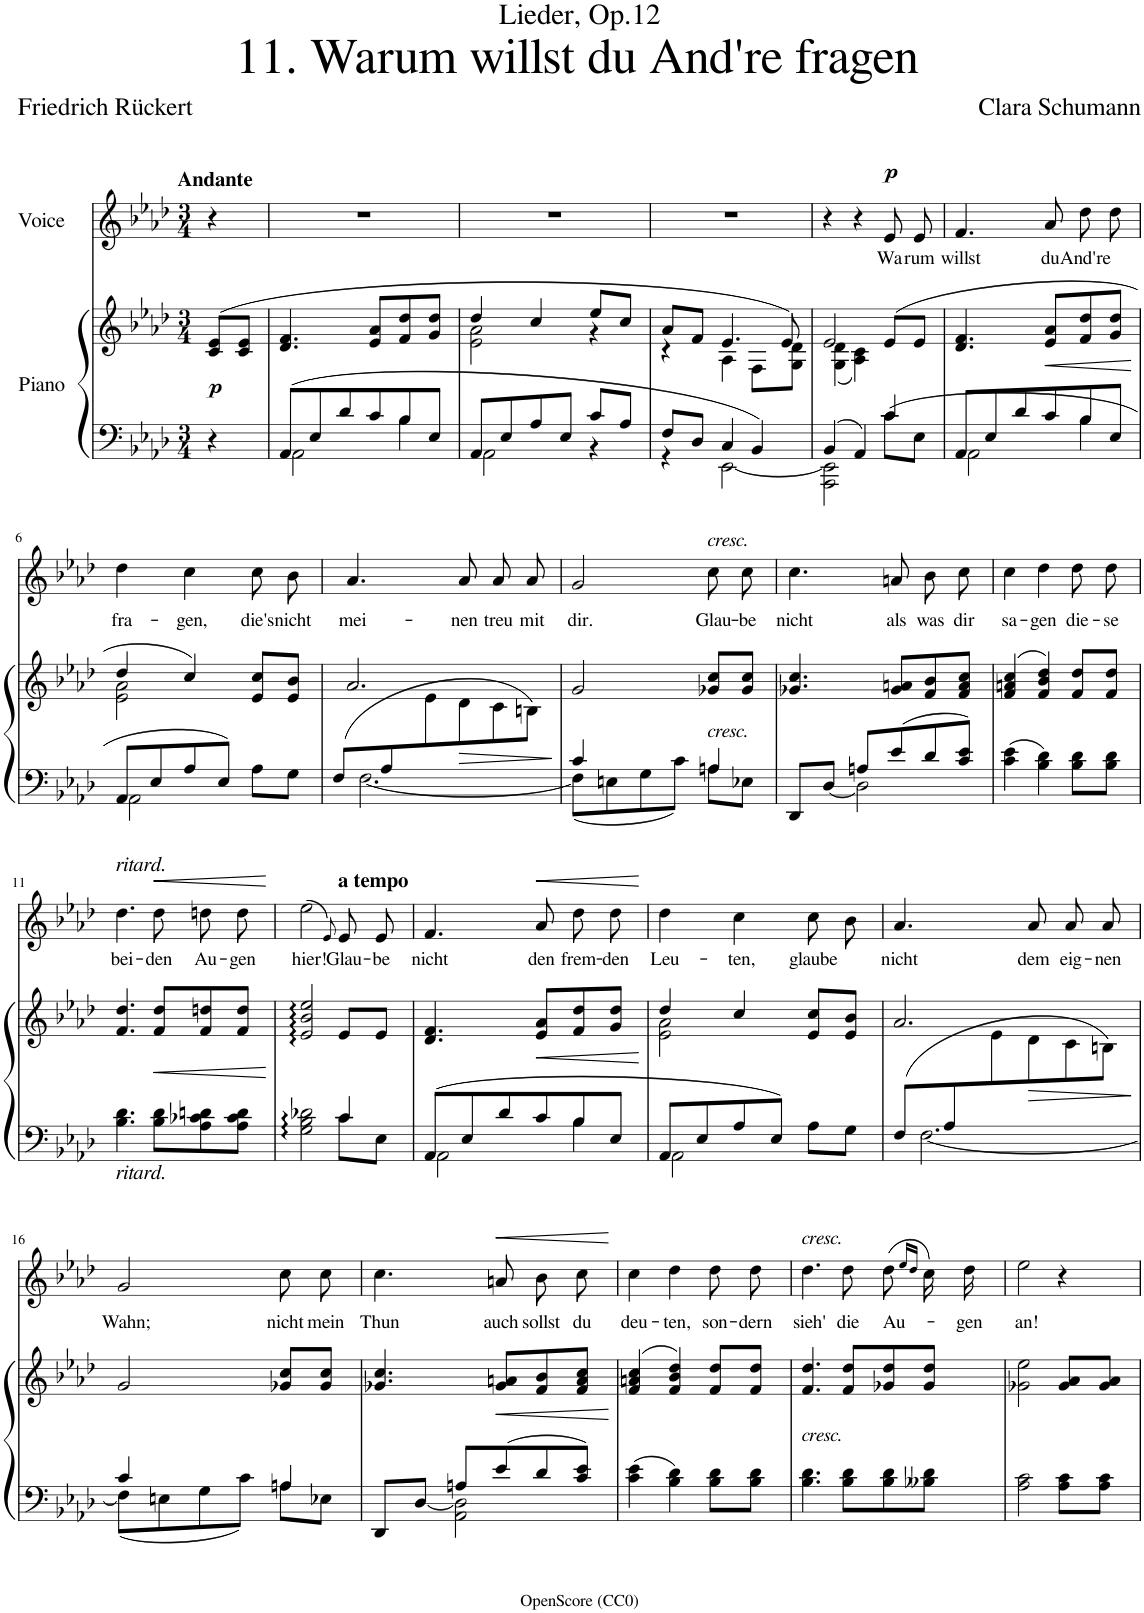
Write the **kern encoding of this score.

**kern	**kern	**dynam	**kern	**text	**dynam
*part2	*part2	*part2	*part1	*part1	*part1
*staff3	*staff2	*staff2/3	*staff1	*staff1	*staff1
*I"Piano	*	*	*I"Voice	*	*
*I'Pno	*	*	*	*	*
*clefF4	*clefG2	*	*clefG2	*	*
*k[b-e-a-d-]	*k[b-e-a-d-]	*	*k[b-e-a-d-]	*	*
*M3/4	*M3/4	*	*M3/4	*	*
=	=	=	=	=	=
!	!	!	!LO:TX:a:B:t=Andante	!	!
!	!	!LO:DY:b	!	!	!
4r	(8c/ 8e-/L	p	4r	.	.
.	8c/ 8e-/J	.	.	.	.
=1	=1	=1	=1	=1	=1
*^	*	*	*	*	*
8AA-/L	2AA-\	4.d-/ 4.f/	.	2.r	.	.
8E-/	.	.	.	.	.	.
8d-/	.	.	.	.	.	.
8c/	.	8e-/ 8a-/L	.	.	.	.
8B-/	4B-\	8f/ 8dd-/	.	.	.	.
8E-/J	.	8g/ 8dd-/J	.	.	.	.
=2	=2	=2	=2	=2	=2	=2
*	*	*^	*	*	*	*
8AA-/L	2AA-\	4dd-/	2e-\ 2a-\	.	2.r	.	.
8E-/	.	.	.	.	.	.	.
8A-/	.	4cc/	.	.	.	.	.
8E-/J	.	.	.	.	.	.	.
8c/L	4r	8ee-/L	4r	.	.	.	.
8A-/J	.	8cc/J	.	.	.	.	.
=3	=3	=3	=3	=3	=3	=3	=3
8F/L	4r	8a-/L	4r	.	2.r	.	.
8D-/J	.	8f/J	.	.	.	.	.
4C/	[2EE-\	4.e-/	4A-\	.	.	.	.
4BB-/	.	.	8F\L	.	.	.	.
.	.	8e-/)	8G\ 8d-\J	.	.	.	.
=4	=4	=4	=4	=4	=4	=4	=4
4BB-/	2AAA-\ 2EE-\]	2e-/	(4G\ 4d-\	.	4r	.	.
4AA-/	.	.	4A-\ 4c\)	.	4r	.	.
!	!	!	!	!	!	!LO:LY:b	!LO:DY:a
4c/	8c\L	(8e-/L	4ryy	.	8e-/	Wa-	p
!	!	!	!	!	!	!LO:LY:b	!
.	8E-\J	8e-/J	.	.	8e-/	-rum	.
*	*	*v	*v	*	*	*	*
=5	=5	=5	=5	=5	=5	=5
!	!	!	!	!	!LO:LY:b	!
8AA-/L	2AA-\	4.d-/ 4.f/	.	4.f/	willst	.
8E-/	.	.	.	.	.	.
8d-/	.	.	.	.	.	.
!	!	!	!LO:HP:b	!	!LO:LY:b	!
8c/	.	8e-/ 8a-/L	<	8a-/	du	.
!	!	!	!	!	!LO:LY:b	!
8B-/	4B-\	8f/ 8dd-/	.	8dd-\	And're	.
8E-/J	.	8g/ 8dd-/J	.	8dd-\	.	.
*v	*v	*	*	*	*	*
.	.	[	.	.	.
!!LO:LB:g=z
=6	=6	=6	=6	=6	=6
*^	*^	*	*	*	*
!	!	!	!	!	!	!LO:LY:b	!
2AA-\	8AA-/L	4dd-/	2e-\ 2a-\	.	4dd-\	fra-	.
.	8E-/	.	.	.	.	.	.
!	!	!	!	!	!	!LO:LY:b	!
.	8A-/	4cc/)	.	.	4cc\	-gen,	.
.	8E-/J	.	.	.	.	.	.
!	!	!	!	!	!	!LO:LY:b	!
8A-\L	4ryy	8e-/ 8cc/L	4ryy	.	8cc\	die's	.
!	!	!	!	!	!	!LO:LY:b	!
8G\J	.	8e-/ 8b-/J	.	.	8b-\	nicht	.
=7	=7	=7	=7	=7	=7	=7	=7
!	!	!	!	!	!	!LO:LY:b	!
(>8F/L	[2.F\	2.a-/	4ryy	.	4.a-/	mei-	.
8A-/	.	.	.	.	.	.	.
2ryy	.	.	8e-\	.	.	.	.
!	!	!	!	!LO:HP:b	!	!LO:LY:b	!
.	.	.	8d-\	>	8a-/	-nen	.
!	!	!	!	!	!	!LO:LY:b	!
.	.	.	8c\	.	8a-/	treu	.
!	!	!	!	!	!	!LO:LY:b	!
.	.	.	8Bn\J)	.	8a-/	mit	.
=8	=8	=8	=8	=8	=8	=8	=8
!	!	!	!	!	!	!LO:LY:b	!
*	*	*v	*v	*	*	*	*
4c/	8F\L]	2g/	.	2g/	dir.	.
.	8En\	.	.	.	.	.
4ryy	8G\	.	.	.	.	.
.	8c\J	.	.	.	.	.
!	!	!	!	!LO:TX:a:i:t=cresc.	!	!
!	!	!LO:TX:b:i:t=cresc.	!	!	!	!
!	!	!	!	!	!LO:LY:b	!
4An/	8A\L	8g-X/ 8cc/L	.	8cc\	Glau-	.
!	!	!	!	!	!LO:LY:b	!
.	8E-X\J	8g-/ 8cc/J	.	8cc\	-be	.
=9	=9	=9	=9	=9	=9	=9
!	!	!	!	!	!LO:LY:b	!
8DD-/L	4ryy	4.g-X/ 4.cc/	.	4.cc\	nicht	.
[8D-/J	.	.	.	.	.	.
8An/L	2D-\]	.	.	.	.	.
!	!	!	!	!	!LO:LY:b	!
8e-/	.	8g-/ 8an/L	.	8an/	als	.
!	!	!	!	!	!LO:LY:b	!
8d-/	.	8f/ 8b-/	.	8b-\	was	.
!	!	!	!	!	!LO:LY:b	!
8c/ 8e-/J	.	8f/ 8a/ 8cc/J	.	8cc\	dir	.
*v	*v	*	*	*	*	*
=10	=10	=10	=10	=10	=10
!	!	!	!	!LO:LY:b	!
4c\ 4e-\	(>4f/ 4an/ 4cc/	.	4cc\	sa-	.
!	!	!	!	!LO:LY:b	!
4B-\ 4d-\	4f/ 4b-/ 4dd-/)	.	4dd-\	-gen	.
!	!	!	!	!LO:LY:b	!
8B-\ 8d-\L	8f/ 8dd-/L	.	8dd-\	die-	.
!	!	!	!	!LO:LY:b	!
8B-\ 8d-\J	8f/ 8dd-/J	.	8dd-\	-se	.
!!LO:LB:g=z
=11	=11	=11	=11	=11	=11
!	!	!	!LO:TX:a:i:t=ritard.	!	!
!LO:TX:b:i:t=ritard.	!	!	!	!	!
!	!	!	!	!LO:LY:b	!
4.B-\ 4.d-\	4.f/ 4.dd-/	.	4.dd-\	bei-	.
!	!	!LO:HP:b	!	!LO:LY:b	!LO:HP:b
8B-\ 8d-\L	8f/ 8dd-/L	<	8dd-\	-den	<
!	!	!	!	!LO:LY:b	!
8A-\ 8c-X\ 8dn\	8f/ 8ddn/	.	8ddn\	Au-	.
!	!	!	!	!LO:LY:b	!
8A-\ 8c-\ 8d\J	8f/ 8dd/J	.	8dd\	-gen	.
.	.	]	.	.	[
=12	=12	=12	=12	=12	=12
*^	*	*	*	*	*
!	!	!	!	!	!LO:LY:b	!
2ryy	2G\: 2B-\: 2d-X\:	2e-/: 2b-/: 2ee-/:	.	(2ee-\	hier!	.
.	.	.	.	8qe-/)	.	.
!	!	!	!	!LO:TX:a:B:t=a tempo	!	!
!	!	!	!	!	!LO:LY:b	!
4c/	8c\L	8e-/L	.	8e-/	Glau-	.
!	!	!	!	!	!LO:LY:b	!
.	8E-\J	8e-/J	.	8e-/	-be	.
=13	=13	=13	=13	=13	=13	=13
!	!	!	!	!	!LO:LY:b	!
8AA-/L	2AA-\	4.d-/ 4.f/	.	4.f/	nicht	.
8E-/	.	.	.	.	.	.
8d-/	.	.	.	.	.	.
!	!	!	!LO:HP:b	!	!LO:LY:b	!LO:HP:b
8c/	.	8e-/ 8a-/L	<	8a-/	den	<
!	!	!	!	!	!LO:LY:b	!
8B-/	4B-\	8f/ 8dd-/	.	8dd-\	frem-	.
!	!	!	!	!	!LO:LY:b	!
8E-/J	.	8g/ 8dd-/J	.	8dd-\	-den	.
*v	*v	*	*	*	*	*
.	.	[	.	.	[
=14	=14	=14	=14	=14	=14
*^	*^	*	*	*	*
!	!	!	!	!	!	!LO:LY:b	!
8AA-/L	2AA-\	4dd-/	2e-\ 2a-\	.	4dd-\	Leu-	.
8E-/	.	.	.	.	.	.	.
!	!	!	!	!	!	!LO:LY:b	!
8A-/	.	4cc/	.	.	4cc\	-ten,	.
8E-/J	.	.	.	.	.	.	.
!	!	!	!	!	!	!LO:LY:b	!
8A-\L	4ryy	8e-/ 8cc/L	4ryy	.	8cc\	glaube	.
8G\J	.	8e-/ 8b-/J	.	.	8b-\	.	.
=15	=15	=15	=15	=15	=15	=15	=15
!	!	!	!	!	!	!LO:LY:b	!
(8F/L	[2.F\	2.a-/	4ryy	.	4.a-/	nicht	.
8A-/	.	.	.	.	.	.	.
2ryy	.	.	8e-\	.	.	.	.
!	!	!	!	!LO:HP:b	!	!LO:LY:b	!
.	.	.	8d-\	>	8a-/	dem	.
!	!	!	!	!	!	!LO:LY:b	!
.	.	.	8c\	.	8a-/	eig-	.
!	!	!	!	!	!	!LO:LY:b	!
.	.	.	8Bn\J)	.	8a-/	-nen	.
*v	*v	*	*	*	*	*	*
*	*v	*v	*	*	*	*
.	.	[	.	.	.
!!LO:LB:g=z
=16	=16	=16	=16	=16	=16
*^	*	*	*	*	*
!	!	!	!	!	!LO:LY:b	!
4c/	8F\L]	2g/	.	2g/	Wahn;	.
.	8En\	.	.	.	.	.
4ryy	8G\	.	.	.	.	.
.	8c\J	.	.	.	.	.
!	!	!	!	!	!LO:LY:b	!
4An/	8A\L	8g-X/ 8cc/L	.	8cc\	nicht	.
!	!	!	!	!	!LO:LY:b	!
.	8E-X\J	8g-/ 8cc/J	.	8cc\	mein	.
=17	=17	=17	=17	=17	=17	=17
!	!	!	!	!	!LO:LY:b	!
4ryy	8DD-/L	4.g-X/ 4.cc/	.	4.cc\	Thun	.
.	[<8D-/J	.	.	.	.	.
8An/L	2AA-\ 2D-\]	.	.	.	.	.
!	!	!	!	!	!LO:LY:b	!LO:HP:b
8e-/	.	8g-/ 8an/L	.	8an/	auch	<
!	!	!	!	!	!LO:LY:b	!
8d-/	.	8f/ 8b-/	.	8b-\	sollst	.
!	!	!	!	!	!LO:LY:b	!
8c/ 8e-/J	.	8f/ 8a/ 8cc/J	.	8cc\	du	.
*v	*v	*	*	*	*	*
.	.	]	.	.	[
=18	=18	=18	=18	=18	=18
!	!	!	!	!LO:LY:b	!
4c\ 4e-\	(>4f/ 4an/ 4cc/	.	4cc\	deu-	.
!	!	!	!	!LO:LY:b	!
4B-\ 4d-\	4f/ 4b-/ 4dd-/)	.	4dd-\	-ten,	.
!	!	!	!	!LO:LY:b	!
8B-\ 8d-\L	8f/ 8dd-/L	.	8dd-\	son-	.
!	!	!	!	!LO:LY:b	!
8B-\ 8d-\J	8f/ 8dd-/J	.	8dd-\	-dern	.
=19	=19	=19	=19	=19	=19
!	!	!	!LO:TX:a:i:t=cresc.	!	!
!	!LO:TX:b:i:t=cresc.	!	!	!	!
!	!	!	!	!LO:LY:b	!
4.B-\ 4.d-\	4.f/ 4.dd-/	.	4.dd-\	sieh'	.
!	!	!	!	!LO:LY:b	!
8B-\ 8d-\L	8f/ 8dd-/L	.	8dd-\	die	.
!	!	!	!	!LO:LY:b	!
8B-\ 8d-\	8g-X/ 8dd-/	.	(8dd-\	Au-	.
.	.	.	16qee-/LL	.	.
.	.	.	16qdd-/JJ	.	.
8B--X\ 8d-\J	8g-/ 8dd-/J	.	16cc\)	.	.
!	!	!	!	!LO:LY:b	!
.	.	.	16dd-\	-gen	.
=20	=20	=20	=20	=20	=20
!	!	!	!	!LO:LY:b	!
2A-\ 2c\	2g-X\ 2ee-\	.	2ee-\	an!	.
8A-\ 8c\L	8g-/ 8a-/L	.	4r	.	.
8A-\ 8c\J	8g-/ 8a-/J	.	.	.	.
=	=	=	=	=	=
*-	*-	*-	*-	*-	*-
